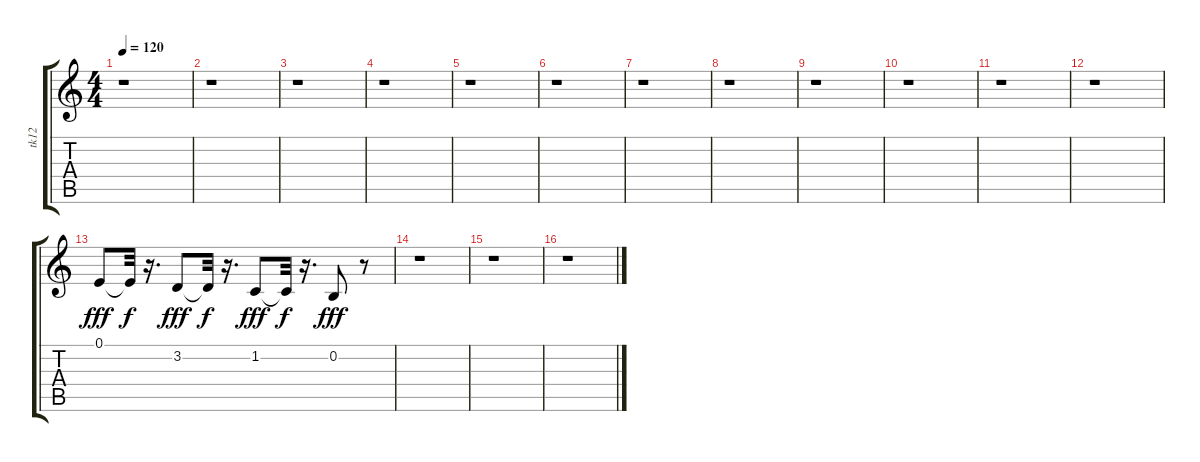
\track ("tk12" "tk12") {instrument tuba}
\staff {score tabs}
\tuning (E4 B3 G3 D3 A2 E2) {hide}
\ts (4 4)
\tempo 120
\clef g2
\ks c
r.1{dy fff} |
r.1 |
r.1 |
r.1 |
r.1 |
r.1 |
r.1 |
r.1 |
r.1 |
r.1 |
r.1 |
r.1 |
0.1.8 0.1{t}.32{dy f} r.16{d} 3.2.8{dy fff} 3.2{t}.32{dy f} r.16{d} 1.2.8{dy fff} 1.2{t}.32{dy f} r.16{d} 0.2.8{dy fff} r.8 |
r.1 |
r.1 |
r.1
